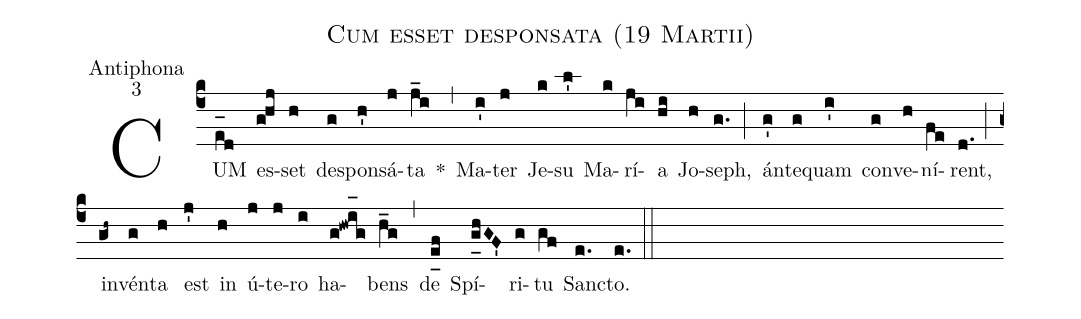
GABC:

name:Cum esset desponsata (19 Martii);
office-part:Antiphona;
mode:3;
%%
(c4) CUM(e_[oh:h]d) es(g!hj)set(h) de(g)spon(h')sá(j)ta(j_i) *(,) Ma(i')ter(j) Je(k)su(l') Ma(k)rí(ji)a(hi) Jo(h)seph,(g.) (;) án(g')te(g)quam(i') con(g)ve(h)ní(fe)rent,(d.) (;) in(gh~)vén(g)ta(h) est(j') in(h) ú(j)te(j)ro(i) ha(g!hwi_[oh:h]g)bens(h_g) (,) de(e_[uh:l]f) Spí(g_[uh:l]hGF')ri(g)tu(gf) San(e.)cto.(e.) (::)
